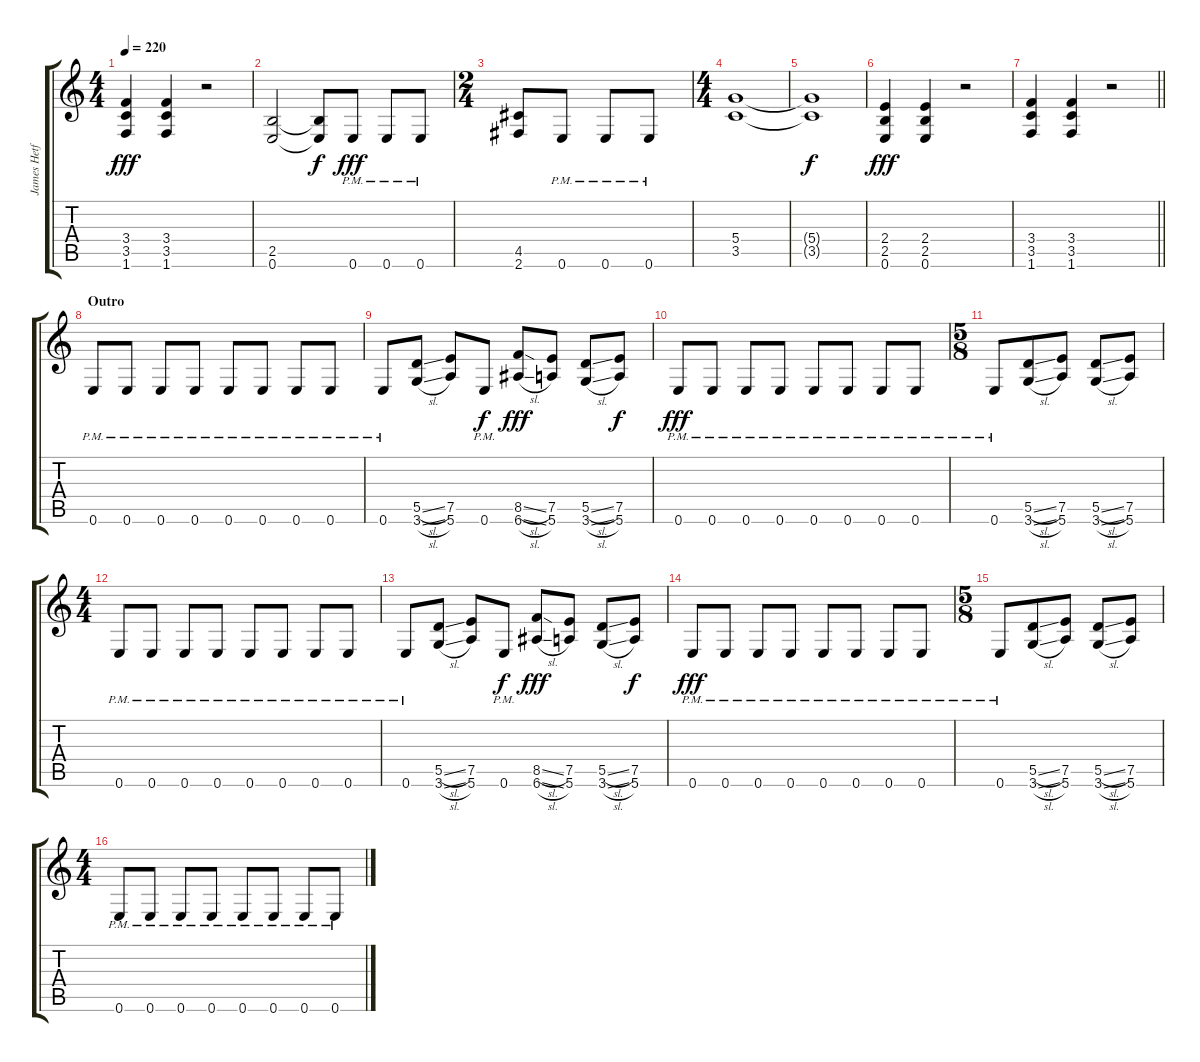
\track ("James Hetfield" "James Hetf") {instrument distortionguitar}
\staff {score tabs}
\tuning (E4 B3 G3 D3 A2 E2) {hide}
\ts (4 4)
\tempo 220
\clef g2
\ks c
(3.4 3.5 1.6).4{dy fff} (3.4 3.5 1.6).4 r.2 |
(2.5 0.6).2 (2.5{t} 0.6{t}).8{dy f} 0.6{pm}.8{dy fff} 0.6{pm}.8 0.6{pm}.8 |
\ts (2 4)
(4.5 2.6).8 0.6{pm}.8 0.6{pm}.8 0.6{pm}.8 |
\ts (4 4)
(5.4 3.5).1 |
(5.4{t} 3.5{t}).1{dy f} |
(2.4 2.5 0.6).4{dy fff} (2.4 2.5 0.6).4 r.2 |
\barLineRight lightlight
(3.4 3.5 1.6).4 (3.4 3.5 1.6).4 r.2 |
\section ("" "Outro")
0.6{pm}.8 0.6{pm}.8 0.6{pm}.8 0.6{pm}.8 0.6{pm}.8 0.6{pm}.8 0.6{pm}.8 0.6{pm}.8 |
0.6{pm}.8 (5.5{sl} 3.6{sl}).8 (7.5 5.6).8 0.6{pm}.8{dy f} (8.5{sl} 6.6{sl}).8{dy fff} (7.5 5.6).8 (5.5{sl} 3.6{sl}).8 (7.5 5.6).8{dy f} |
0.6{pm}.8{dy fff} 0.6{pm}.8 0.6{pm}.8 0.6{pm}.8 0.6{pm}.8 0.6{pm}.8 0.6{pm}.8 0.6{pm}.8 |
\ts (5 8)
0.6{pm}.8 (5.5{sl} 3.6{sl}).8 (7.5 5.6).8 (5.5{sl} 3.6{sl}).8 (7.5 5.6).8 |
\ts (4 4)
0.6{pm}.8 0.6{pm}.8 0.6{pm}.8 0.6{pm}.8 0.6{pm}.8 0.6{pm}.8 0.6{pm}.8 0.6{pm}.8 |
0.6{pm}.8 (5.5{sl} 3.6{sl}).8 (7.5 5.6).8 0.6{pm}.8{dy f} (8.5{sl} 6.6{sl}).8{dy fff} (7.5 5.6).8 (5.5{sl} 3.6{sl}).8 (7.5 5.6).8{dy f} |
0.6{pm}.8{dy fff} 0.6{pm}.8 0.6{pm}.8 0.6{pm}.8 0.6{pm}.8 0.6{pm}.8 0.6{pm}.8 0.6{pm}.8 |
\ts (5 8)
0.6{pm}.8 (5.5{sl} 3.6{sl}).8 (7.5 5.6).8 (5.5{sl} 3.6{sl}).8 (7.5 5.6).8 |
\ts (4 4)
0.6{pm}.8 0.6{pm}.8 0.6{pm}.8 0.6{pm}.8 0.6{pm}.8 0.6{pm}.8 0.6{pm}.8 0.6{pm}.8
